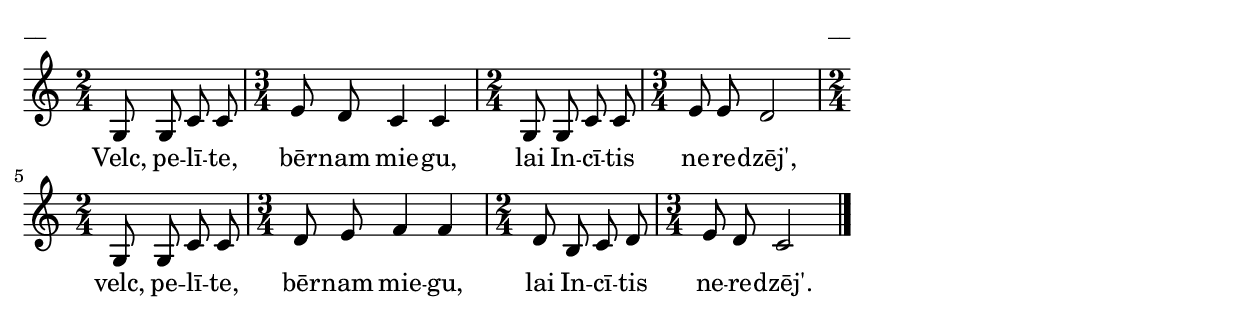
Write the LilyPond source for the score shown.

\version "2.13.16"
%\header {
%    title = "Velc, pelīte, bērnam miegu, lai Incītis neredzēj'"
%}
\paper {
line-width = 14\cm
left-margin = 0.4\cm
between-system-padding = 0.1\cm
between-system-space = 0.1\cm
}
\layout {
indent = #0
ragged-last = ##f
}


voiceA = \relative c' {
\clef "treble"
\key c \major
\time 2/4
g8 g c c |
\time3/4 
e8 d c4 c |
\time 2/4
g8 g c c |
\time3/4 
e8 e d2 |
\time 2/4
g,8 g c c |
\time3/4 
d8 e f4 f |
\time 2/4
d8 b c d |
\time3/4 
e8 d c2 |
\bar "|."
} 


lyricA = \lyricmode {
Velc, pe -- lī -- te, bēr -- nam mie -- gu, lai In -- cī -- tis ne -- re -- dzēj',
velc, pe -- lī -- te, bēr -- nam mie -- gu, lai In -- cī -- tis ne -- re -- dzēj'.
} 


fullScore = <<
\new Staff {
<<
\new Voice = "voiceA" { \oneVoice \autoBeamOff \voiceA }
\lyricsto "voiceA" \new Lyrics \lyricA
>>
}
>>

\score {
\fullScore
\header { piece = "__" opus = "__" }
}
\markup { \with-color #(x11-color 'white) \sans \smaller "__" }
\score {
\unfoldRepeats
\fullScore
\midi {
\context { \Staff \remove "Staff_performer" }
\context { \Voice \consists "Staff_performer" }
}
}



